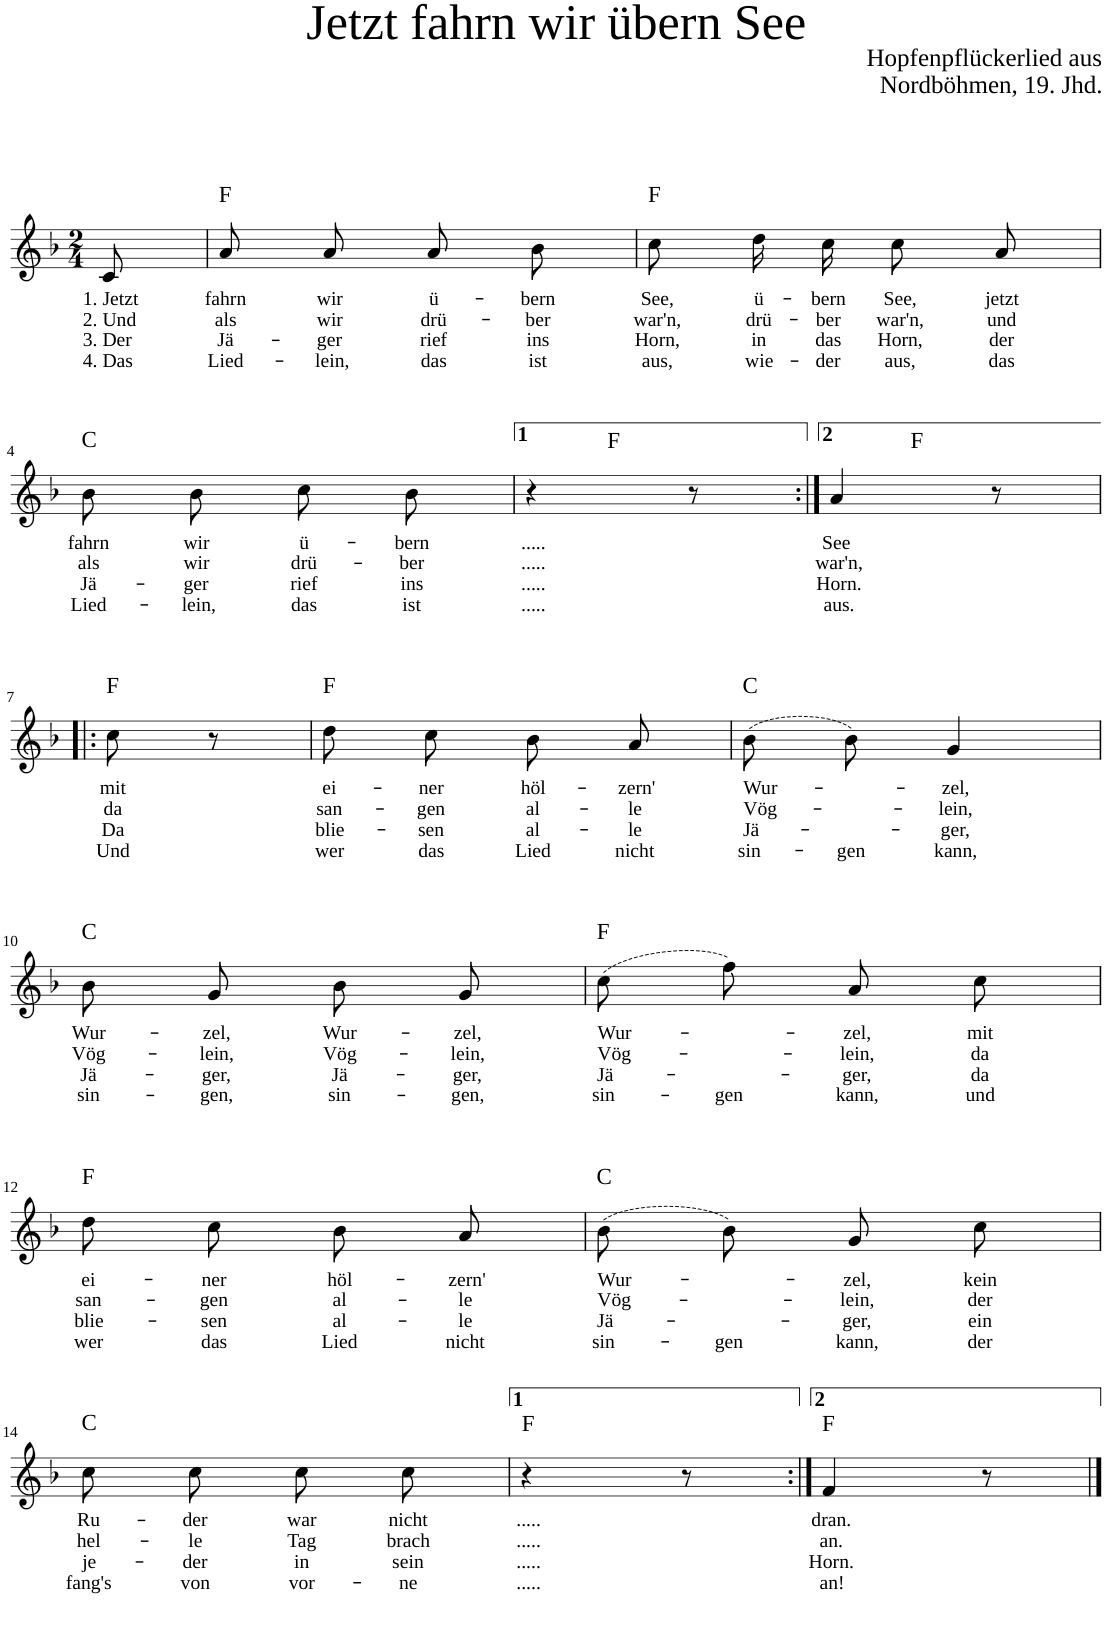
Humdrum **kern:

**kern	**text	**text	**text	**text	**harte
*part1	*part1	*part1	*part1	*part1	*part1
*staff1	*staff1	*staff1	*staff1	*staff1	*
*I"Partitur	*	*	*	*	*
*clefG2	*	*	*	*	*
*Trd-7c-12	*	*	*	*	*
*k[b-]	*	*	*	*	*
*F:	*	*	*	*	*
*M2/4	*	*	*	*	*
=1	=1	=1	=1	=1	=1
!	!LO:LY:b	!LO:LY:b	!LO:LY:b	!LO:LY:b	!
8c/	1. Jetzt	2. Und	3. Der	4. Das	.
=2	=2	=2	=2	=2	=2
!	!LO:LY:b	!LO:LY:b	!LO:LY:b	!LO:LY:b	!
8a/L	fahrn	als	Jä-	Lied-	F:maj
!	!LO:LY:b	!LO:LY:b	!LO:LY:b	!LO:LY:b	!
8a/J	wir	wir	-ger	-lein,	.
!	!LO:LY:b	!LO:LY:b	!LO:LY:b	!LO:LY:b	!
8a/L	ü-	drü-	rief	das	.
!	!LO:LY:b	!LO:LY:b	!LO:LY:b	!LO:LY:b	!
8b-/J	-bern	-ber	ins	ist	.
=3	=3	=3	=3	=3	=3
!	!LO:LY:b	!LO:LY:b	!LO:LY:b	!LO:LY:b	!
8cc\L	See,	war'n,	Horn,	aus,	F:maj
!	!LO:LY:b	!LO:LY:b	!LO:LY:b	!LO:LY:b	!
16dd\L	ü-	drü-	in	wie-	.
!	!LO:LY:b	!LO:LY:b	!LO:LY:b	!LO:LY:b	!
16cc\JJ	-bern	-ber	das	-der	.
!	!LO:LY:b	!LO:LY:b	!LO:LY:b	!LO:LY:b	!
8cc\L	See,	war'n,	Horn,	aus,	.
!	!LO:LY:b	!LO:LY:b	!LO:LY:b	!LO:LY:b	!
8a\J	jetzt	und	der	das	.
!!LO:LB:g=z
=4	=4	=4	=4	=4	=4
!	!LO:LY:b	!LO:LY:b	!LO:LY:b	!LO:LY:b	!
8b-\L	fahrn	als	Jä-	Lied-	C:maj
!	!LO:LY:b	!LO:LY:b	!LO:LY:b	!LO:LY:b	!
8b-\J	wir	wir	-ger	-lein,	.
!	!LO:LY:b	!LO:LY:b	!LO:LY:b	!LO:LY:b	!
8cc\L	ü-	drü-	rief	das	.
!	!LO:LY:b	!LO:LY:b	!LO:LY:b	!LO:LY:b	!
8b-\J	-bern	-ber	ins	ist	.
=5	=5	=5	=5	=5	=5
!	!LO:LY:b	!LO:LY:b	!LO:LY:b	!LO:LY:b	!
*^	*	*	*	*	*
4r	8ryy	.....	.....	.....	.....	.
.	4ryy	.	.	.	.	F:maj
8r	.	.	.	.	.	.
=6:|!	=6:|!	=6:|!	=6:|!	=6:|!	=6:|!	=6:|!
!	!	!LO:LY:b	!LO:LY:b	!LO:LY:b	!LO:LY:b	!
4a/	8ryy	See	war'n,	Horn.	aus.	.
.	4ryy	.	.	.	.	F:maj
8r	.	.	.	.	.	.
!!LO:LB:g=z	!!
=7!|:	=7!|:	=7!|:	=7!|:	=7!|:	=7!|:	=7!|:
!	!	!LO:LY:b	!LO:LY:b	!LO:LY:b	!LO:LY:b	!
*v	*v	*	*	*	*	*
8cc\	mit	da	Da	Und	F:maj
8r	.	.	.	.	.
=8	=8	=8	=8	=8	=8
!	!LO:LY:b	!LO:LY:b	!LO:LY:b	!LO:LY:b	!
8dd\L	ei-	san-	blie-	wer	F:maj
!	!LO:LY:b	!LO:LY:b	!LO:LY:b	!LO:LY:b	!
8cc\J	-ner	-gen	-sen	das	.
!	!LO:LY:b	!LO:LY:b	!LO:LY:b	!LO:LY:b	!
8b-/L	höl-	al-	al-	Lied	.
!	!LO:LY:b	!LO:LY:b	!LO:LY:b	!LO:LY:b	!
8a/J	-zern'	-le	-le	nicht	.
=9	=9	=9	=9	=9	=9
!	!LO:LY:b	!LO:LY:b	!LO:LY:b	!LO:LY:b	!
(8b-\L	Wur-	Vög-	Jä-	sin-	C:maj
!	!	!	!	!LO:LY:b	!
8b-\J)	.	.	.	-gen	.
!	!LO:LY:b	!LO:LY:b	!LO:LY:b	!LO:LY:b	!
4g/	-zel,	-lein,	-ger,	kann,	.
!!LO:LB:g=z
=10	=10	=10	=10	=10	=10
!	!LO:LY:b	!LO:LY:b	!LO:LY:b	!LO:LY:b	!
8b-/L	Wur-	Vög-	Jä-	sin-	C:maj
!	!LO:LY:b	!LO:LY:b	!LO:LY:b	!LO:LY:b	!
8g/J	-zel,	-lein,	-ger,	-gen,	.
!	!LO:LY:b	!LO:LY:b	!LO:LY:b	!LO:LY:b	!
8b-/L	Wur-	Vög-	Jä-	sin-	.
!	!LO:LY:b	!LO:LY:b	!LO:LY:b	!LO:LY:b	!
8g/J	-zel,	-lein,	-ger,	-gen,	.
=11	=11	=11	=11	=11	=11
!	!LO:LY:b	!LO:LY:b	!LO:LY:b	!LO:LY:b	!
(8cc\L	Wur-	Vög-	Jä-	sin-	F:maj
!	!	!	!	!LO:LY:b	!
8ff\J)	.	.	.	-gen	.
!	!LO:LY:b	!LO:LY:b	!LO:LY:b	!LO:LY:b	!
8a\L	-zel,	-lein,	-ger,	kann,	.
!	!LO:LY:b	!LO:LY:b	!LO:LY:b	!LO:LY:b	!
8cc\J	mit	da	da	und	.
!!LO:LB:g=z
=12	=12	=12	=12	=12	=12
!	!LO:LY:b	!LO:LY:b	!LO:LY:b	!LO:LY:b	!
8dd\L	ei-	san-	blie-	wer	F:maj
!	!LO:LY:b	!LO:LY:b	!LO:LY:b	!LO:LY:b	!
8cc\J	-ner	-gen	-sen	das	.
!	!LO:LY:b	!LO:LY:b	!LO:LY:b	!LO:LY:b	!
8b-/L	höl-	al-	al-	Lied	.
!	!LO:LY:b	!LO:LY:b	!LO:LY:b	!LO:LY:b	!
8a/J	-zern'	-le	-le	nicht	.
=13	=13	=13	=13	=13	=13
!	!LO:LY:b	!LO:LY:b	!LO:LY:b	!LO:LY:b	!
(8b-\L	Wur-	Vög-	Jä-	sin-	C:maj
!	!	!	!	!LO:LY:b	!
8b-\J)	.	.	.	-gen	.
!	!LO:LY:b	!LO:LY:b	!LO:LY:b	!LO:LY:b	!
8g/L	-zel,	-lein,	-ger,	kann,	.
!	!LO:LY:b	!LO:LY:b	!LO:LY:b	!LO:LY:b	!
8cc/J	kein	der	ein	der	.
!!LO:LB:g=z
=14	=14	=14	=14	=14	=14
!	!LO:LY:b	!LO:LY:b	!LO:LY:b	!LO:LY:b	!
8cc\L	Ru-	hel-	je-	fang's	C:maj
!	!LO:LY:b	!LO:LY:b	!LO:LY:b	!LO:LY:b	!
8cc\J	-der	-le	-der	von	.
!	!LO:LY:b	!LO:LY:b	!LO:LY:b	!LO:LY:b	!
8cc\L	war	Tag	in	vor-	.
!	!LO:LY:b	!LO:LY:b	!LO:LY:b	!LO:LY:b	!
8cc\J	nicht	brach	sein	-ne	.
=15	=15	=15	=15	=15	=15
!	!LO:LY:b	!LO:LY:b	!LO:LY:b	!LO:LY:b	!
4r	.....	.....	.....	.....	F:maj
8r	.	.	.	.	.
=16:|!	=16:|!	=16:|!	=16:|!	=16:|!	=16:|!
!	!LO:LY:b	!LO:LY:b	!LO:LY:b	!LO:LY:b	!
4f/	dran.	an.	Horn.	an!	F:maj
8r	.	.	.	.	.
==	==	==	==	==	==
*-	*-	*-	*-	*-	*-
